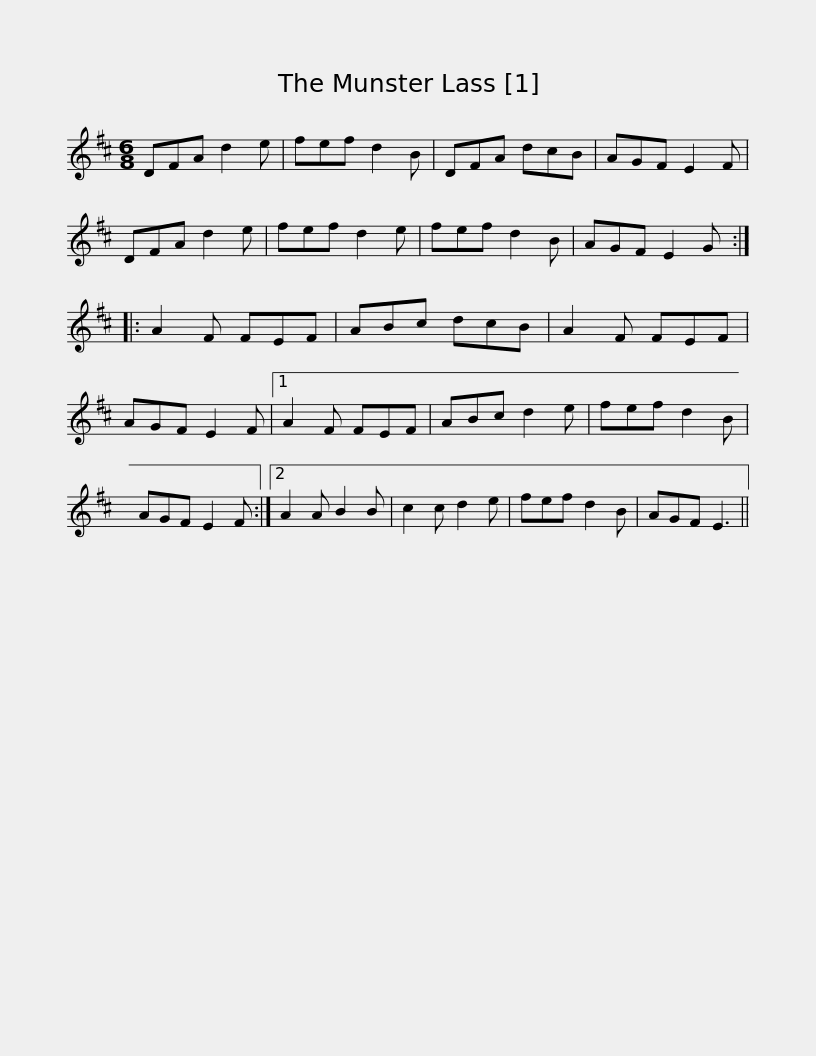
X:1
L:1/8
M:6/8
I:linebreak $
K:D
V:1 treble
V:1
 DFA d2 e | fef d2 B | DFA dcB | AGF E2 F | DFA d2 e | %5
 fef d2 e | fef d2 B | AGF E2 G ::$ A2 F FEF | ABc dcB | %10
 A2 F FEF | AGF E2 F |1 A2 F FEF | ABc d2 e | fef d2 B |$ %15
 AGF E2 F :|2 A2 A B2 B | c2 c d2 e | fef d2 B | AGF E3 || %20
